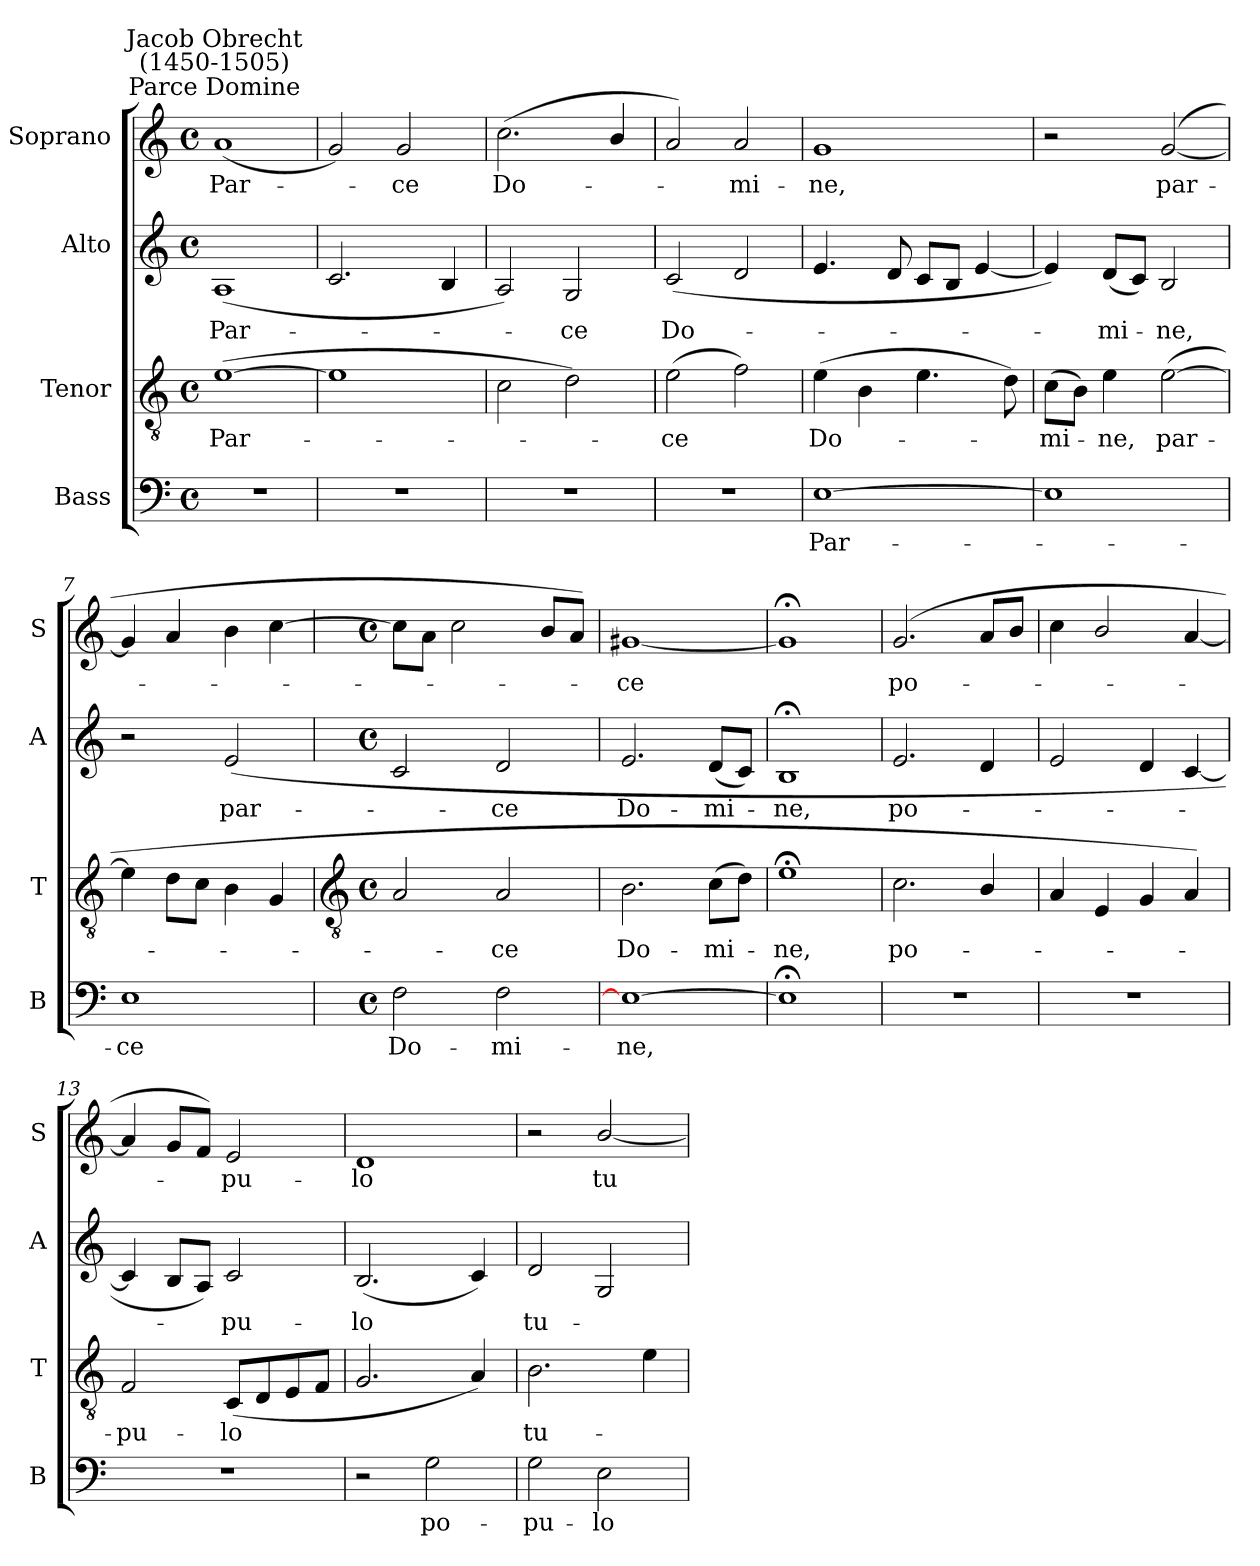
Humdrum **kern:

**kern	**text	**kern	**text	**kern	**text	**kern	**text
*part4	*part4	*part3	*part3	*part2	*part2	*part1	*part1
*staff4	*staff4	*staff3	*staff3	*staff2	*staff2	*staff1	*staff1
*I"Bass	*	*I"Tenor	*	*I"Alto	*	*I"Soprano	*
*I'B	*	*I'T	*	*I'A	*	*I'S	*
*clefF4	*	*clefGv2	*	*clefG2	*	*clefG2	*
*k[]	*	*k[]	*	*k[]	*	*k[]	*
*C:	*	*C:	*	*C:	*	*C:	*
*M4/4	*	*M4/4	*	*M4/4	*	*M4/4	*
*met(c)	*	*met(c)	*	*met(c)	*	*met(c)	*
=1	=1	=1	=1	=1	=1	=1	=1
!	!	!	!	!	!	!LO:TX:a:cj:t=Parce Domine	!
!	!	!	!	!	!	!LO:TX:a:cj:t=Jacob Obrecht\n(1450-1505)	!
!	!	!	!LO:LY:b	!	!LO:LY:b	!	!LO:LY:b
1r	.	(>[1e	Par-	(<1A	Par-	(<1a	Par-
=2	=2	=2	=2	=2	=2	=2	=2
1r	.	1e]	.	2.c	.	2g)	.
!	!	!	!	!	!	!	!LO:LY:b
.	.	.	.	.	.	2g	ce
.	.	.	.	4B	.	.	.
=3	=3	=3	=3	=3	=3	=3	=3
!	!	!	!	!	!	!	!LO:LY:b
1r	.	2c	.	2A)	.	(<2.cc	Do-
!	!	!	!	!	!LO:LY:b	!	!
.	.	2d)	.	2G	ce	.	.
.	.	.	.	.	.	4b/	.
=4	=4	=4	=4	=4	=4	=4	=4
!	!	!	!LO:LY:b	!	!LO:LY:b	!	!
1r	.	(>2e	ce	(<2c	Do-	2a)	.
!	!	!	!	!	!	!	!LO:LY:b
.	.	2f)	.	2d	.	2a	mi-
=5	=5	=5	=5	=5	=5	=5	=5
!	!LO:LY:b	!	!LO:LY:b	!	!	!	!LO:LY:b
[1E	Par-	(>4e	Do-	4.e	.	1g	-ne,
.	.	4B	.	.	.	.	.
.	.	.	.	8d	.	.	.
.	.	4.e	.	8cL	.	.	.
.	.	.	.	8BJ	.	.	.
.	.	.	.	[4e	.	.	.
.	.	8d)	.	.	.	.	.
=6	=6	=6	=6	=6	=6	=6	=6
!	!	!	!LO:LY:b	!	!	!	!
1E]	.	(>8cL	mi-	4e])	.	2r	.
.	.	8BJ)	.	.	.	.	.
!	!	!	!LO:LY:b	!	!LO:LY:b	!	!
.	.	4e	ne,	(<8dL	mi-	.	.
.	.	.	.	8cJ)	.	.	.
!	!	!	!LO:LY:b	!	!LO:LY:b	!	!LO:LY:b
.	.	(<[2e	par-	2B	ne,	(>[2g	par-
=7	=7	=7	=7	=7	=7	=7	=7
!	!LO:LY:b	!	!	!	!	!	!
1E	ce	4e]	.	2r	.	4g]	.
.	.	8dL	.	.	.	4a	.
.	.	8cJ	.	.	.	.	.
!	!	!	!	!	!LO:LY:b	!	!
.	.	4B	.	(<2e	par-	4b	.
.	.	4G	.	.	.	[4cc	.
!!LO:LB:g=z
=8	=8	=8	=8	=8	=8	=8	=8
*	*	*clefGv2	*	*	*	*	*
*M4/4	*	*M4/4	*	*M4/4	*	*M4/4	*
*met(c)	*	*met(c)	*	*met(c)	*	*met(c)	*
!	!LO:LY:b	!	!	!	!	!	!
2F	Do-	2A	.	2c	.	8ccL]	.
.	.	.	.	.	.	8aJ	.
.	.	.	.	.	.	2cc	.
!	!LO:LY:b	!	!LO:LY:b	!	!LO:LY:b	!	!
2F	-mi-	2A	ce	2d	ce	.	.
.	.	.	.	.	.	8bL	.
.	.	.	.	.	.	8aJ)	.
=9	=9	=9	=9	=9	=9	=9	=9
!	!LO:LY:b	!	!LO:LY:b	!	!LO:LY:b	!	!LO:LY:b
1E_	-ne,	2.B	Do-	2.e	Do-	[1g#X	ce
!	!	!	!LO:LY:b	!	!LO:LY:b	!	!
.	.	(>8cL	-mi-	(<8dL	-mi-	.	.
.	.	8dJ)	.	8cJ)	.	.	.
=10	=10	=10	=10	=10	=10	=10	=10
!	!	!	!LO:LY:b	!	!LO:LY:b	!	!
1E;<]	.	1e;<	ne,	1B;<	ne,	1g#;<]	.
=11	=11	=11	=11	=11	=11	=11	=11
!	!	!	!LO:LY:b	!	!LO:LY:b	!	!LO:LY:b
1r	.	2.c	po-	2.e	po-	(<2.g	po-
.	.	4B/	.	4d	.	8aL	.
.	.	.	.	.	.	8bJ	.
=12	=12	=12	=12	=12	=12	=12	=12
1r	.	4A	.	2e	.	4cc	.
.	.	4E	.	.	.	2b/	.
.	.	4G	.	4d	.	.	.
.	.	4A)	.	[4c	.	[4a	.
=13	=13	=13	=13	=13	=13	=13	=13
!	!	!	!LO:LY:b	!	!	!	!
1r	.	2F	pu-	4c]	.	4a]	.
.	.	.	.	8BL	.	8gL	.
.	.	.	.	8AJ)	.	8fJ)	.
!	!	!	!LO:LY:b	!	!LO:LY:b	!	!LO:LY:b
.	.	(<8CL	-lo	2c	pu-	2e	pu-
.	.	8D	.	.	.	.	.
.	.	8E	.	.	.	.	.
.	.	8FJ	.	.	.	.	.
=14	=14	=14	=14	=14	=14	=14	=14
!	!	!	!	!	!LO:LY:b	!	!LO:LY:b
2r	.	2.G	.	(<2.B	-lo	1d	-lo
!	!LO:LY:b	!	!	!	!	!	!
2G	po-	.	.	.	.	.	.
.	.	4A)	.	4c)	.	.	.
=15	=15	=15	=15	=15	=15	=15	=15
!	!LO:LY:b	!	!LO:LY:b	!	!LO:LY:b	!	!
2G	-pu-	2.B	tu-	2d	tu-	2r	.
!	!LO:LY:b	!	!	!	!	!	!LO:LY:b
2E	-lo	.	.	2G	.	[2b/	tu-
.	.	4e	.	.	.	.	.
=	=	=	=	=	=	=	=
*-	*-	*-	*-	*-	*-	*-	*-
